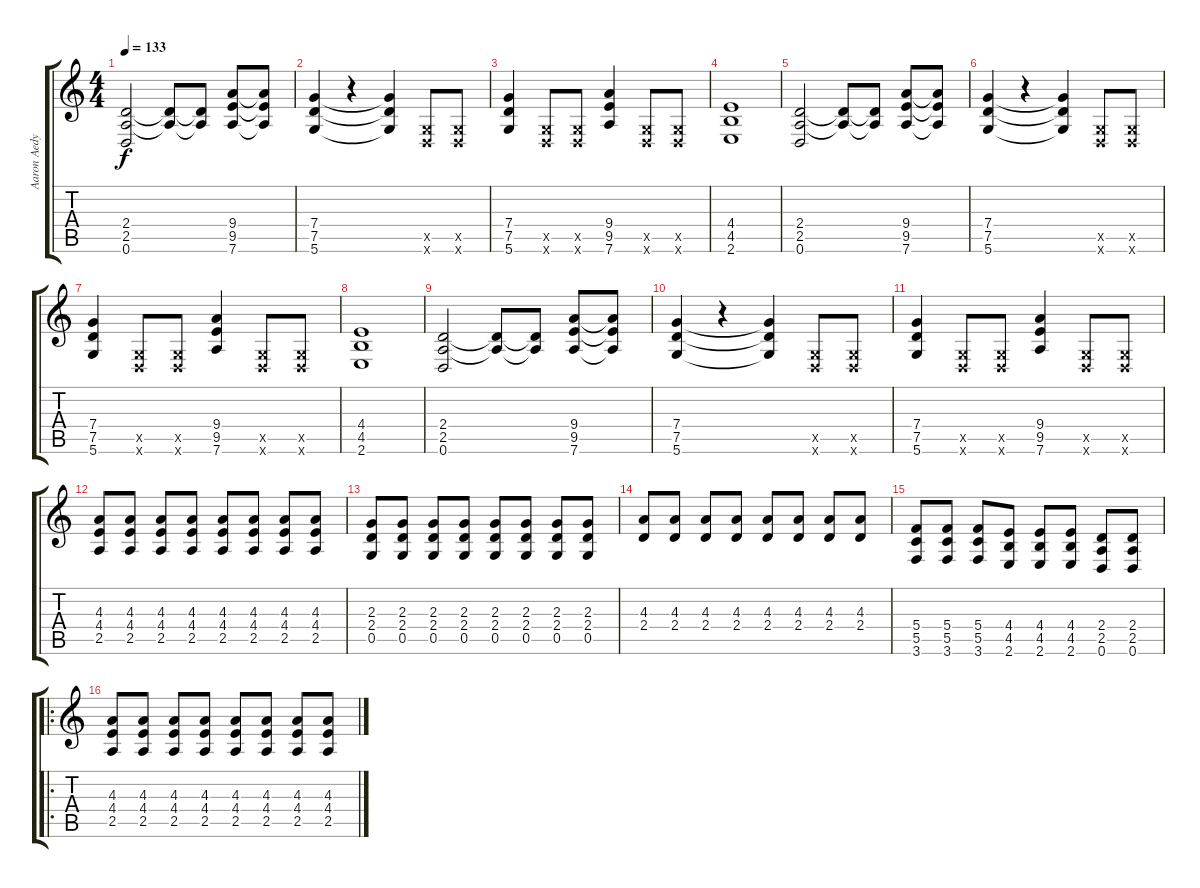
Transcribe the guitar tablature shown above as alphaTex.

\track ("Aaron Aedy" "Aaron Aedy") {instrument distortionguitar}
\staff {score tabs}
\tuning (D4 A3 F3 C3 G2 D2) {hide}
\ts (4 4)
\tempo 133
\clef g2
\ks c
(2.4 2.5 0.6).2{dy f} (2.4{t} 2.5{t}).8 (2.4{t} 2.5{t}).8 (9.4 9.5 7.6).8 (9.4{t} 9.5{t} 7.6{t}).8 |
(7.4 7.5 5.6).4 r.4 (7.4{t} 7.5{t} 5.6{t}).4 (0.5{x} 0.6{x}).8 (0.5{x} 0.6{x}).8 |
(7.4 7.5 5.6).4 (0.5{x} 0.6{x}).8 (0.5{x} 0.6{x}).8 (9.4 9.5 7.6).4 (0.5{x} 0.6{x}).8 (0.5{x} 0.6{x}).8 |
(4.4 4.5 2.6).1 |
(2.4 2.5 0.6).2 (2.4{t} 2.5{t}).8 (2.4{t} 2.5{t}).8 (9.4 9.5 7.6).8 (9.4{t} 9.5{t} 7.6{t}).8 |
(7.4 7.5 5.6).4 r.4 (7.4{t} 7.5{t} 5.6{t}).4 (0.5{x} 0.6{x}).8 (0.5{x} 0.6{x}).8 |
(7.4 7.5 5.6).4 (0.5{x} 0.6{x}).8 (0.5{x} 0.6{x}).8 (9.4 9.5 7.6).4 (0.5{x} 0.6{x}).8 (0.5{x} 0.6{x}).8 |
(4.4 4.5 2.6).1 |
(2.4 2.5 0.6).2 (2.4{t} 2.5{t}).8 (2.4{t} 2.5{t}).8 (9.4 9.5 7.6).8 (9.4{t} 9.5{t} 7.6{t}).8 |
(7.4 7.5 5.6).4 r.4 (7.4{t} 7.5{t} 5.6{t}).4 (0.5{x} 0.6{x}).8 (0.5{x} 0.6{x}).8 |
(7.4 7.5 5.6).4 (0.5{x} 0.6{x}).8 (0.5{x} 0.6{x}).8 (9.4 9.5 7.6).4 (0.5{x} 0.6{x}).8 (0.5{x} 0.6{x}).8 |
(4.3 4.4 2.5).8 (4.3 4.4 2.5).8 (4.3 4.4 2.5).8 (4.3 4.4 2.5).8 (4.3 4.4 2.5).8 (4.3 4.4 2.5).8 (4.3 4.4 2.5).8 (4.3 4.4 2.5).8 |
(2.3 2.4 0.5).8 (2.3 2.4 0.5).8 (2.3 2.4 0.5).8 (2.3 2.4 0.5).8 (2.3 2.4 0.5).8 (2.3 2.4 0.5).8 (2.3 2.4 0.5).8 (2.3 2.4 0.5).8 |
(4.3 2.4).8 (4.3 2.4).8 (4.3 2.4).8 (4.3 2.4).8 (4.3 2.4).8 (4.3 2.4).8 (4.3 2.4).8 (4.3 2.4).8 |
(5.4 5.5 3.6).8 (5.4 5.5 3.6).8 (5.4 5.5 3.6).8 (4.4 4.5 2.6).8 (4.4 4.5 2.6).8 (4.4 4.5 2.6).8 (2.4 2.5 0.6).8 (2.4 2.5 0.6).8 |
\ro
(4.3 4.4 2.5).8 (4.3 4.4 2.5).8 (4.3 4.4 2.5).8 (4.3 4.4 2.5).8 (4.3 4.4 2.5).8 (4.3 4.4 2.5).8 (4.3 4.4 2.5).8 (4.3 4.4 2.5).8
